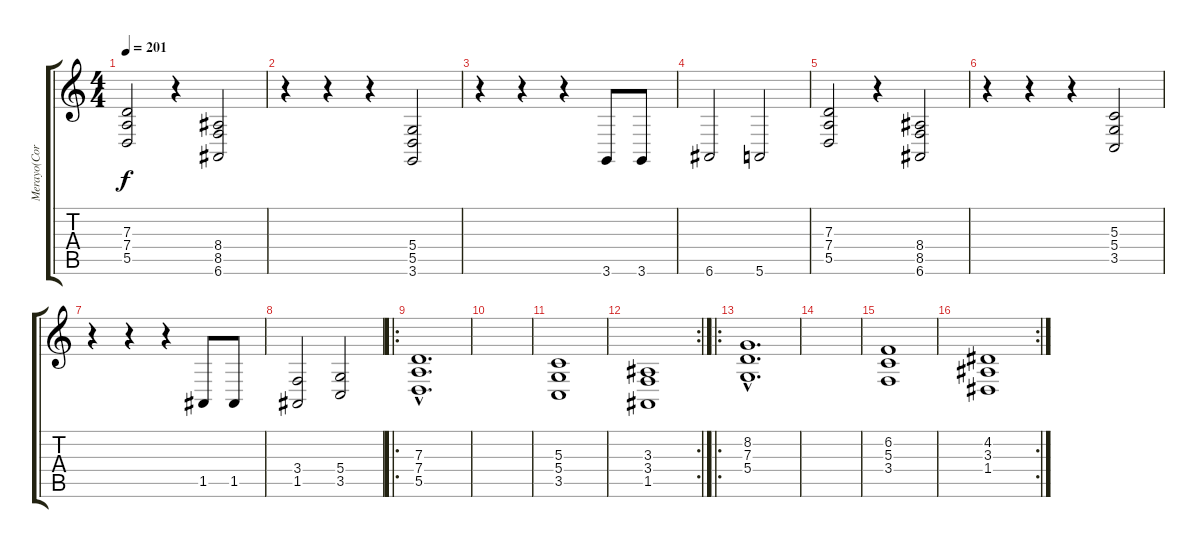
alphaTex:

\track ("Merayo(Coros)" "Merayo(Cor") {instrument choiraahs}
\staff {score tabs}
\tuning (E4 B3 G3 D3 A2 E2) {hide}
\ts (4 4)
\tempo 201
\clef g2
\ks c
(7.3 7.4 5.5).2{dy f} r.4 (8.4 8.5 6.6).2 |
r.4 r.4 r.4 (5.4 5.5 3.6).2 |
r.4 r.4 r.4 3.6.8 3.6.8 |
6.6.2 5.6.2 |
(7.3 7.4 5.5).2 r.4 (8.4 8.5 6.6).2 |
r.4 r.4 r.4 (5.3 5.4 3.5).2 |
r.4 r.4 r.4 1.5.8 1.5.8 |
(3.4 1.5).2 (5.4 3.5).2 |
\ro
(7.3{hac} 7.4{hac} 5.5{hac}).1{d} |
|
(5.3 5.4 3.5).1 |
\rc 2
(3.3 3.4 1.5).1 |
\ro
(8.2{hac} 7.3{hac} 5.4{hac}).1{d} |
|
(6.2 5.3 3.4).1 |
\rc 2
(4.2 3.3 1.4).1
